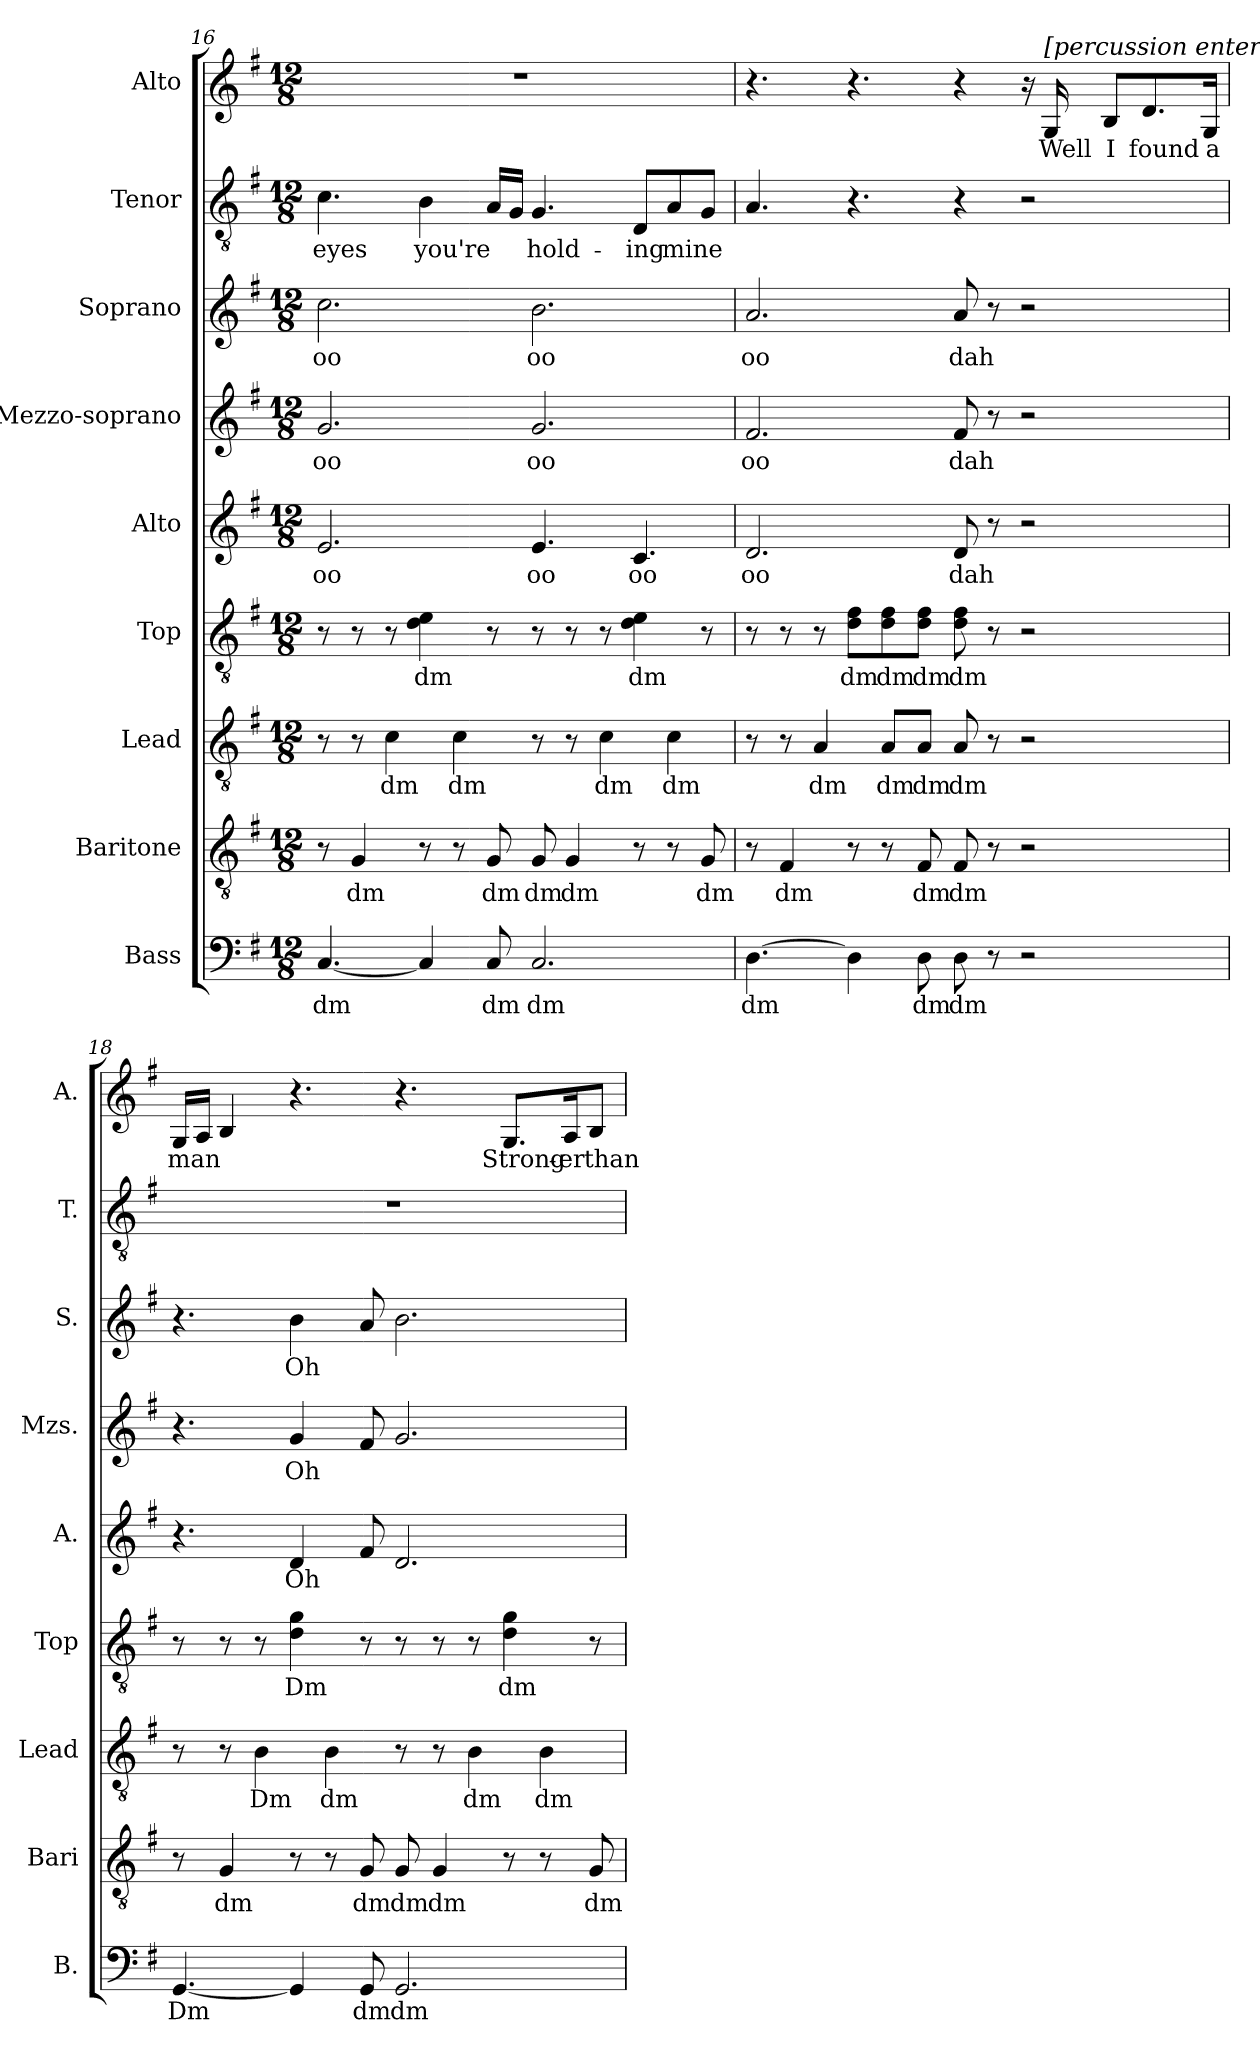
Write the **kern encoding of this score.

**kern	**text	**kern	**text	**kern	**text	**kern	**text	**kern	**text	**kern	**text	**kern	**text	**kern	**text	**kern	**text
*part9	*part9	*part8	*part8	*part7	*part7	*part6	*part6	*part5	*part5	*part4	*part4	*part3	*part3	*part2	*part2	*part1	*part1
*staff9	*staff9	*staff8	*staff8	*staff7	*staff7	*staff6	*staff6	*staff5	*staff5	*staff4	*staff4	*staff3	*staff3	*staff2	*staff2	*staff1	*staff1
*I"Bass	*	*I"Baritone	*	*I"Lead	*	*I"Top	*	*I"Alto	*	*I"Mezzo-soprano	*	*I"Soprano	*	*I"Tenor	*	*I"Alto	*
*I'B.	*	*I'Bari	*	*I'Lead	*	*I'Top	*	*I'A.	*	*I'Mzs.	*	*I'S.	*	*I'T.	*	*I'A.	*
*clefF4	*	*clefGv2	*	*clefGv2	*	*clefGv2	*	*clefG2	*	*clefG2	*	*clefG2	*	*clefGv2	*	*clefG2	*
*k[f#]	*	*k[f#]	*	*k[f#]	*	*k[f#]	*	*k[f#]	*	*k[f#]	*	*k[f#]	*	*k[f#]	*	*k[f#]	*
*M12/8	*	*M12/8	*	*M12/8	*	*M12/8	*	*M12/8	*	*M12/8	*	*M12/8	*	*M12/8	*	*M12/8	*
=16	=16	=16	=16	=16	=16	=16	=16	=16	=16	=16	=16	=16	=16	=16	=16	=16	=16
!	!LO:LY:b	!	!	!	!	!	!	!	!LO:LY:b	!	!LO:LY:b	!	!LO:LY:b	!	!LO:LY:b	!	!
[4.C/	dm	8r	.	8r	.	8r	.	2.e/	oo	2.g/	oo	2.cc\	oo	4.c\	eyes	1.r	.
!	!	!	!LO:LY:b	!	!	!	!	!	!	!	!	!	!	!	!	!	!
.	.	4G/	dm	8r	.	8r	.	.	.	.	.	.	.	.	.	.	.
!	!	!	!	!	!LO:LY:b	!	!	!	!	!	!	!	!	!	!	!	!
.	.	.	.	4c\	dm	8r	.	.	.	.	.	.	.	.	.	.	.
!	!	!	!	!	!	!	!LO:LY:b	!	!	!	!	!	!	!	!LO:LY:b	!	!
4C/]	.	8r	.	.	.	4d\ 4e\	dm	.	.	.	.	.	.	4B\	you're	.	.
!	!	!	!	!	!LO:LY:b	!	!	!	!	!	!	!	!	!	!	!	!
.	.	8r	.	4c\	dm	.	.	.	.	.	.	.	.	.	.	.	.
!	!LO:LY:b	!	!LO:LY:b	!	!	!	!	!	!	!	!	!	!	!	!	!	!
8C/	dm	8G/	dm	.	.	8r	.	.	.	.	.	.	.	16A/LL	.	.	.
.	.	.	.	.	.	.	.	.	.	.	.	.	.	16G/JJ	.	.	.
!	!LO:LY:b	!	!LO:LY:b	!	!	!	!	!	!LO:LY:b	!	!LO:LY:b	!	!LO:LY:b	!	!LO:LY:b	!	!
2.C/	dm	8G/	dm	8r	.	8r	.	4.e/	oo	2.g/	oo	2.b\	oo	4.G/	hold-	.	.
!	!	!	!LO:LY:b	!	!	!	!	!	!	!	!	!	!	!	!	!	!
.	.	4G/	dm	8r	.	8r	.	.	.	.	.	.	.	.	.	.	.
!	!	!	!	!	!LO:LY:b	!	!	!	!	!	!	!	!	!	!	!	!
.	.	.	.	4c\	dm	8r	.	.	.	.	.	.	.	.	.	.	.
!	!	!	!	!	!	!	!LO:LY:b	!	!LO:LY:b	!	!	!	!	!	!LO:LY:b	!	!
.	.	8r	.	.	.	4d\ 4e\	dm	4.c/	oo	.	.	.	.	8D/L	-ing	.	.
!	!	!	!	!	!LO:LY:b	!	!	!	!	!	!	!	!	!	!LO:LY:b	!	!
.	.	8r	.	4c\	dm	.	.	.	.	.	.	.	.	8A/	mine	.	.
!	!	!	!LO:LY:b	!	!	!	!	!	!	!	!	!	!	!	!	!	!
.	.	8G/	dm	.	.	8r	.	.	.	.	.	.	.	8G/J	.	.	.
=17	=17	=17	=17	=17	=17	=17	=17	=17	=17	=17	=17	=17	=17	=17	=17	=17	=17
!	!LO:LY:b	!	!	!	!	!	!	!	!LO:LY:b	!	!LO:LY:b	!	!LO:LY:b	!	!	!	!
[4.D\	dm	8r	.	8r	.	8r	.	2.d/	oo	2.f#/	oo	2.a/	oo	4.A/	.	4.r	.
!	!	!	!LO:LY:b	!	!	!	!	!	!	!	!	!	!	!	!	!	!
.	.	4F#/	dm	8r	.	8r	.	.	.	.	.	.	.	.	.	.	.
!	!	!	!	!	!LO:LY:b	!	!	!	!	!	!	!	!	!	!	!	!
.	.	.	.	4A/	dm	8r	.	.	.	.	.	.	.	.	.	.	.
!	!	!	!	!	!	!	!LO:LY:b	!	!	!	!	!	!	!	!	!	!
4D\]	.	8r	.	.	.	8d\ 8f#\L	dm	.	.	.	.	.	.	4.r	.	4.r	.
!	!	!	!	!	!LO:LY:b	!	!LO:LY:b	!	!	!	!	!	!	!	!	!	!
.	.	8r	.	8A/L	dm	8d\ 8f#\	dm	.	.	.	.	.	.	.	.	.	.
!	!LO:LY:b	!	!LO:LY:b	!	!LO:LY:b	!	!LO:LY:b	!	!	!	!	!	!	!	!	!	!
8D\	dm	8F#/	dm	8A/J	dm	8d\ 8f#\J	dm	.	.	.	.	.	.	.	.	.	.
!	!LO:LY:b	!	!LO:LY:b	!	!LO:LY:b	!	!LO:LY:b	!	!LO:LY:b	!	!LO:LY:b	!	!LO:LY:b	!	!	!	!
8D\	dm	8F#/	dm	8A/	dm	8d\ 8f#\	dm	8d/	dah	8f#/	dah	8a/	dah	4r	.	4r	.
8r	.	8r	.	8r	.	8r	.	8r	.	8r	.	8r	.	.	.	.	.
2r	.	2r	.	2r	.	2r	.	2r	.	2r	.	2r	.	2r	.	16r	.
!	!	!	!	!	!	!	!	!	!	!	!	!	!	!	!	!LO:TX:t=[percussion enters]	!
!	!	!	!	!	!	!	!	!	!	!	!	!	!	!	!	!	!LO:LY:b
.	.	.	.	.	.	.	.	.	.	.	.	.	.	.	.	16G/	Well
!	!	!	!	!	!	!	!	!	!	!	!	!	!	!	!	!	!LO:LY:b
.	.	.	.	.	.	.	.	.	.	.	.	.	.	.	.	8B/L	I
!	!	!	!	!	!	!	!	!	!	!	!	!	!	!	!	!	!LO:LY:b
.	.	.	.	.	.	.	.	.	.	.	.	.	.	.	.	8.d/	found
!	!	!	!	!	!	!	!	!	!	!	!	!	!	!	!	!	!LO:LY:b
.	.	.	.	.	.	.	.	.	.	.	.	.	.	.	.	16G/Jk	a
=18	=18	=18	=18	=18	=18	=18	=18	=18	=18	=18	=18	=18	=18	=18	=18	=18	=18
!	!LO:LY:b	!	!	!	!	!	!	!	!	!	!	!	!	!	!	!	!LO:LY:b
[4.GG/	Dm	8r	.	8r	.	8r	.	4.r	.	4.r	.	4.r	.	1.r	.	16G/LL	man
.	.	.	.	.	.	.	.	.	.	.	.	.	.	.	.	16A/JJ	.
!	!	!	!LO:LY:b	!	!	!	!	!	!	!	!	!	!	!	!	!	!
.	.	4G/	dm	8r	.	8r	.	.	.	.	.	.	.	.	.	4B/	.
!	!	!	!	!	!LO:LY:b	!	!	!	!	!	!	!	!	!	!	!	!
.	.	.	.	4B\	Dm	8r	.	.	.	.	.	.	.	.	.	.	.
!	!	!	!	!	!	!	!LO:LY:b	!	!LO:LY:b	!	!LO:LY:b	!	!LO:LY:b	!	!	!	!
4GG/]	.	8r	.	.	.	4d\ 4g\	Dm	4d/	Oh	4g/	Oh	4b\	Oh	.	.	4.r	.
!	!	!	!	!	!LO:LY:b	!	!	!	!	!	!	!	!	!	!	!	!
.	.	8r	.	4B\	dm	.	.	.	.	.	.	.	.	.	.	.	.
!	!LO:LY:b	!	!LO:LY:b	!	!	!	!	!	!	!	!	!	!	!	!	!	!
8GG/	dm	8G/	dm	.	.	8r	.	8f#/	.	8f#/	.	8a/	.	.	.	.	.
!	!LO:LY:b	!	!LO:LY:b	!	!	!	!	!	!	!	!	!	!	!	!	!	!
2.GG/	dm	8G/	dm	8r	.	8r	.	2.d/	.	2.g/	.	2.b\	.	.	.	4.r	.
!	!	!	!LO:LY:b	!	!	!	!	!	!	!	!	!	!	!	!	!	!
.	.	4G/	dm	8r	.	8r	.	.	.	.	.	.	.	.	.	.	.
!	!	!	!	!	!LO:LY:b	!	!	!	!	!	!	!	!	!	!	!	!
.	.	.	.	4B\	dm	8r	.	.	.	.	.	.	.	.	.	.	.
!	!	!	!	!	!	!	!LO:LY:b	!	!	!	!	!	!	!	!	!	!LO:LY:b
.	.	8r	.	.	.	4d\ 4g\	dm	.	.	.	.	.	.	.	.	8.G/L	Strong-
!	!	!	!	!	!LO:LY:b	!	!	!	!	!	!	!	!	!	!	!	!
.	.	8r	.	4B\	dm	.	.	.	.	.	.	.	.	.	.	.	.
!	!	!	!	!	!	!	!	!	!	!	!	!	!	!	!	!	!LO:LY:b
.	.	.	.	.	.	.	.	.	.	.	.	.	.	.	.	16A/K	-er
!	!	!	!LO:LY:b	!	!	!	!	!	!	!	!	!	!	!	!	!	!LO:LY:b
.	.	8G/	dm	.	.	8r	.	.	.	.	.	.	.	.	.	8B/J	than
=	=	=	=	=	=	=	=	=	=	=	=	=	=	=	=	=	=
*-	*-	*-	*-	*-	*-	*-	*-	*-	*-	*-	*-	*-	*-	*-	*-	*-	*-
